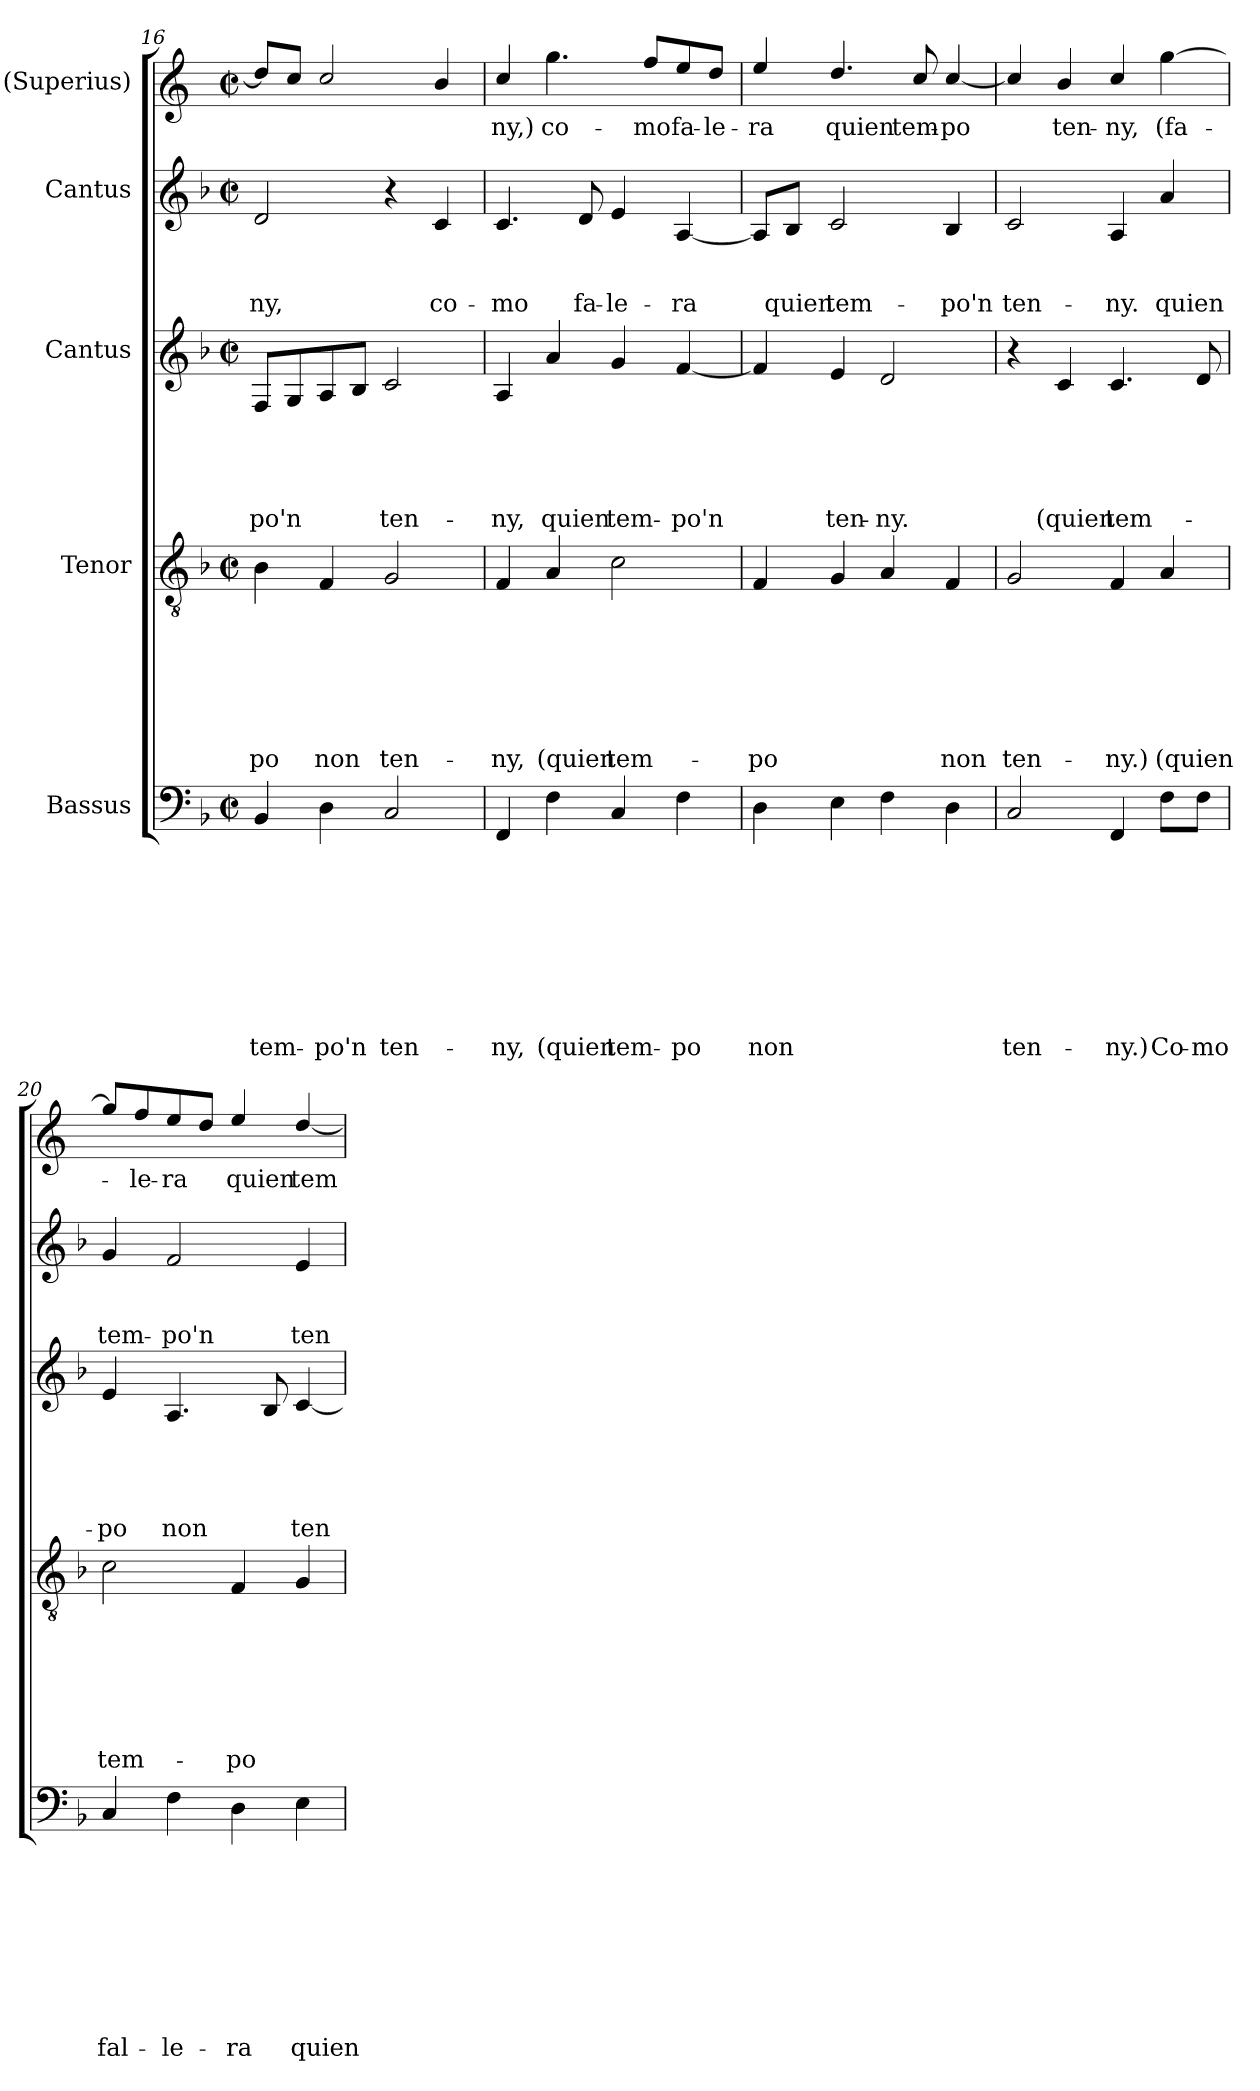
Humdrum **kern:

**kern	**text	**text	**text	**text	**text	**text	**text	**text	**text	**kern	**text	**text	**text	**text	**text	**text	**text	**kern	**text	**text	**text	**text	**text	**kern	**text	**text	**text	**kern	**text
*part5	*part5	*part5	*part5	*part5	*part5	*part5	*part5	*part5	*part5	*part4	*part4	*part4	*part4	*part4	*part4	*part4	*part4	*part3	*part3	*part3	*part3	*part3	*part3	*part2	*part2	*part2	*part2	*part1	*part1
*staff5	*staff5	*staff5	*staff5	*staff5	*staff5	*staff5	*staff5	*staff5	*staff5	*staff4	*staff4	*staff4	*staff4	*staff4	*staff4	*staff4	*staff4	*staff3	*staff3	*staff3	*staff3	*staff3	*staff3	*staff2	*staff2	*staff2	*staff2	*staff1	*staff1
*I"Bassus	*	*	*	*	*	*	*	*	*	*I"Tenor	*	*	*	*	*	*	*	*I"Cantus	*	*	*	*	*	*I"Cantus	*	*	*	*I"(Superius)	*
*clefF4	*	*	*	*	*	*	*	*	*	*clefGv2	*	*	*	*	*	*	*	*clefG2	*	*	*	*	*	*clefG2	*	*	*	*clefG2	*
*	*	*	*	*	*	*	*	*	*	*	*	*	*	*	*	*	*	*	*	*	*	*	*	*	*	*	*	*ITrd4c7	*
*k[b-]	*	*	*	*	*	*	*	*	*	*k[b-]	*	*	*	*	*	*	*	*k[b-]	*	*	*	*	*	*k[b-]	*	*	*	*k[b-]	*
*F:	*	*	*	*	*	*	*	*	*	*F:	*	*	*	*	*	*	*	*F:	*	*	*	*	*	*F:	*	*	*	*F:	*
*M2/2	*	*	*	*	*	*	*	*	*	*M2/2	*	*	*	*	*	*	*	*M2/2	*	*	*	*	*	*M2/2	*	*	*	*M2/2	*
*met(c|)	*	*	*	*	*	*	*	*	*	*met(c|)	*	*	*	*	*	*	*	*met(c|)	*	*	*	*	*	*met(c|)	*	*	*	*met(c|)	*
=16	=16	=16	=16	=16	=16	=16	=16	=16	=16	=16	=16	=16	=16	=16	=16	=16	=16	=16	=16	=16	=16	=16	=16	=16	=16	=16	=16	=16	=16
4BB-/	.	.	.	.	.	.	.	.	tem-	4B-\	.	.	.	.	.	.	-po	8F/L	.	.	.	.	-po'n	2d/	.	.	-ny,	8g/L]	.
.	.	.	.	.	.	.	.	.	.	.	.	.	.	.	.	.	.	8G/	.	.	.	.	.	.	.	.	.	8f/J	.
4D\	.	.	.	.	.	.	.	.	-po'n	4F/	.	.	.	.	.	.	non	8A/	.	.	.	.	.	.	.	.	.	2f/	.
.	.	.	.	.	.	.	.	.	.	.	.	.	.	.	.	.	.	8B-/J	.	.	.	.	.	.	.	.	.	.	.
2C/	.	.	.	.	.	.	.	.	ten-	2G/	.	.	.	.	.	.	ten-	2c/	.	.	.	.	ten-	4r	.	.	.	.	.
.	.	.	.	.	.	.	.	.	.	.	.	.	.	.	.	.	.	.	.	.	.	.	.	4c/	.	.	co-	4e/	.
!!LO:LB:g=z
=17	=17	=17	=17	=17	=17	=17	=17	=17	=17	=17	=17	=17	=17	=17	=17	=17	=17	=17	=17	=17	=17	=17	=17	=17	=17	=17	=17	=17	=17
4FF/	.	.	.	.	.	.	.	.	-ny,	4F/	.	.	.	.	.	.	-ny,	4A/	.	.	.	.	-ny,	4.c/	.	.	-mo	4f/	-ny,)
4F\	.	.	.	.	.	.	.	.	(quien	4A/	.	.	.	.	.	.	(quien	4a/	.	.	.	.	quien	.	.	.	.	4.cc\	co-
.	.	.	.	.	.	.	.	.	.	.	.	.	.	.	.	.	.	.	.	.	.	.	.	8d/	.	.	fa-	.	.
4C/	.	.	.	.	.	.	.	.	tem-	2c\	.	.	.	.	.	.	tem-	4g/	.	.	.	.	tem-	4e/	.	.	-le-	.	.
.	.	.	.	.	.	.	.	.	.	.	.	.	.	.	.	.	.	.	.	.	.	.	.	.	.	.	.	8b-/L	-mo
4F\	.	.	.	.	.	.	.	.	-po	.	.	.	.	.	.	.	.	[4f/	.	.	.	.	-po'n	[4A/	.	.	-ra	8a/	fa-
.	.	.	.	.	.	.	.	.	.	.	.	.	.	.	.	.	.	.	.	.	.	.	.	.	.	.	.	8g/J	-le-
=18	=18	=18	=18	=18	=18	=18	=18	=18	=18	=18	=18	=18	=18	=18	=18	=18	=18	=18	=18	=18	=18	=18	=18	=18	=18	=18	=18	=18	=18
4D\	.	.	.	.	.	.	.	.	non	4F/	.	.	.	.	.	.	-po	4f/]	.	.	.	.	.	8A/L]	.	.	.	4a/	-ra
.	.	.	.	.	.	.	.	.	.	.	.	.	.	.	.	.	.	.	.	.	.	.	.	8B-/J	.	.	quien	.	.
4E\	.	.	.	.	.	.	.	.	.	4G/	.	.	.	.	.	.	.	4e/	.	.	.	.	ten-	2c/	.	.	tem-	4.g/	quien
4F\	.	.	.	.	.	.	.	.	.	4A/	.	.	.	.	.	.	.	2d/	.	.	.	.	-ny.	.	.	.	.	.	.
.	.	.	.	.	.	.	.	.	.	.	.	.	.	.	.	.	.	.	.	.	.	.	.	.	.	.	.	8f/	tem-
4D\	.	.	.	.	.	.	.	.	.	4F/	.	.	.	.	.	.	non	.	.	.	.	.	.	4B-/	.	.	-po'n	[4f/	-po
=19	=19	=19	=19	=19	=19	=19	=19	=19	=19	=19	=19	=19	=19	=19	=19	=19	=19	=19	=19	=19	=19	=19	=19	=19	=19	=19	=19	=19	=19
2C/	.	.	.	.	.	.	.	.	ten-	2G/	.	.	.	.	.	.	ten-	4r	.	.	.	.	.	2c/	.	.	ten-	4f/]	.
.	.	.	.	.	.	.	.	.	.	.	.	.	.	.	.	.	.	4c/	.	.	.	.	(quien	.	.	.	.	4e/	ten-
4FF/	.	.	.	.	.	.	.	.	-ny.)	4F/	.	.	.	.	.	.	-ny.)	4.c/	.	.	.	.	tem-	4A/	.	.	-ny.	4f/	-ny,
8F\L	.	.	.	.	.	.	.	.	Co-	4A/	.	.	.	.	.	.	(quien	.	.	.	.	.	.	4a/	.	.	quien	[4cc\	(fa-
8F\J	.	.	.	.	.	.	.	.	-mo	.	.	.	.	.	.	.	.	8d/	.	.	.	.	.	.	.	.	.	.	.
=20	=20	=20	=20	=20	=20	=20	=20	=20	=20	=20	=20	=20	=20	=20	=20	=20	=20	=20	=20	=20	=20	=20	=20	=20	=20	=20	=20	=20	=20
4C/	.	.	.	.	.	.	.	.	fal-	2c\	.	.	.	.	.	.	tem-	4e/	.	.	.	.	-po	4g/	.	.	tem-	8cc/L]	.
.	.	.	.	.	.	.	.	.	.	.	.	.	.	.	.	.	.	.	.	.	.	.	.	.	.	.	.	8b-/	-le-
4F\	.	.	.	.	.	.	.	.	-le-	.	.	.	.	.	.	.	.	4.A/	.	.	.	.	non	2f/	.	.	-po'n	8a/	-ra
.	.	.	.	.	.	.	.	.	.	.	.	.	.	.	.	.	.	.	.	.	.	.	.	.	.	.	.	8g/J	.
4D\	.	.	.	.	.	.	.	.	-ra	4F/	.	.	.	.	.	.	-po	.	.	.	.	.	.	.	.	.	.	4a/	quien
.	.	.	.	.	.	.	.	.	.	.	.	.	.	.	.	.	.	8B-/	.	.	.	.	.	.	.	.	.	.	.
4E\	.	.	.	.	.	.	.	.	quien	4G/	.	.	.	.	.	.	.	[4c/	.	.	.	.	ten-	4e/	.	.	ten-	[4g/	tem-
=	=	=	=	=	=	=	=	=	=	=	=	=	=	=	=	=	=	=	=	=	=	=	=	=	=	=	=	=	=
*-	*-	*-	*-	*-	*-	*-	*-	*-	*-	*-	*-	*-	*-	*-	*-	*-	*-	*-	*-	*-	*-	*-	*-	*-	*-	*-	*-	*-	*-
